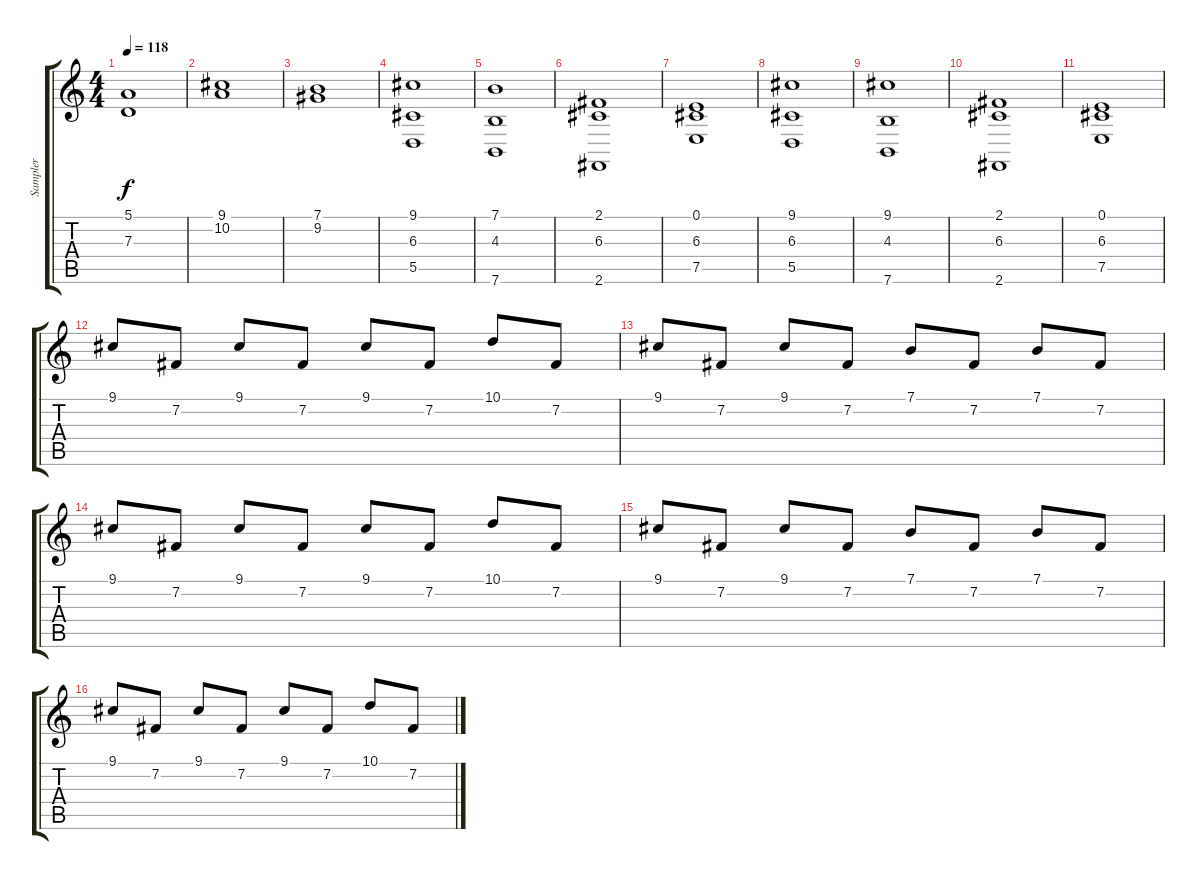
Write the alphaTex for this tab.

\track ("Sampler" "Sampler") {instrument electricgrandpiano}
\staff {score tabs}
\tuning (E4 B3 G3 D3 A2 E2) {hide}
\ts (4 4)
\tempo 118
\clef g2
\ks c
(5.1 7.3).1{dy f} |
(9.1 10.2).1 |
(7.1 9.2).1 |
(9.1 6.3 5.5).1 |
(7.1 4.3 7.6).1 |
(2.1 6.3 2.6).1 |
(0.1 6.3 7.5).1 |
(9.1 6.3 5.5).1 |
(9.1 4.3 7.6).1 |
(2.1 6.3 2.6).1 |
(0.1 6.3 7.5).1 |
9.1.8{volume 10} 7.2.8 9.1.8 7.2.8 9.1.8 7.2.8 10.1.8 7.2.8 |
9.1.8 7.2.8 9.1.8 7.2.8 7.1.8 7.2.8 7.1.8 7.2.8 |
9.1.8 7.2.8 9.1.8 7.2.8 9.1.8 7.2.8 10.1.8 7.2.8 |
9.1.8 7.2.8 9.1.8 7.2.8 7.1.8 7.2.8 7.1.8 7.2.8 |
9.1.8{volume 10} 7.2.8 9.1.8 7.2.8 9.1.8 7.2.8 10.1.8 7.2.8
